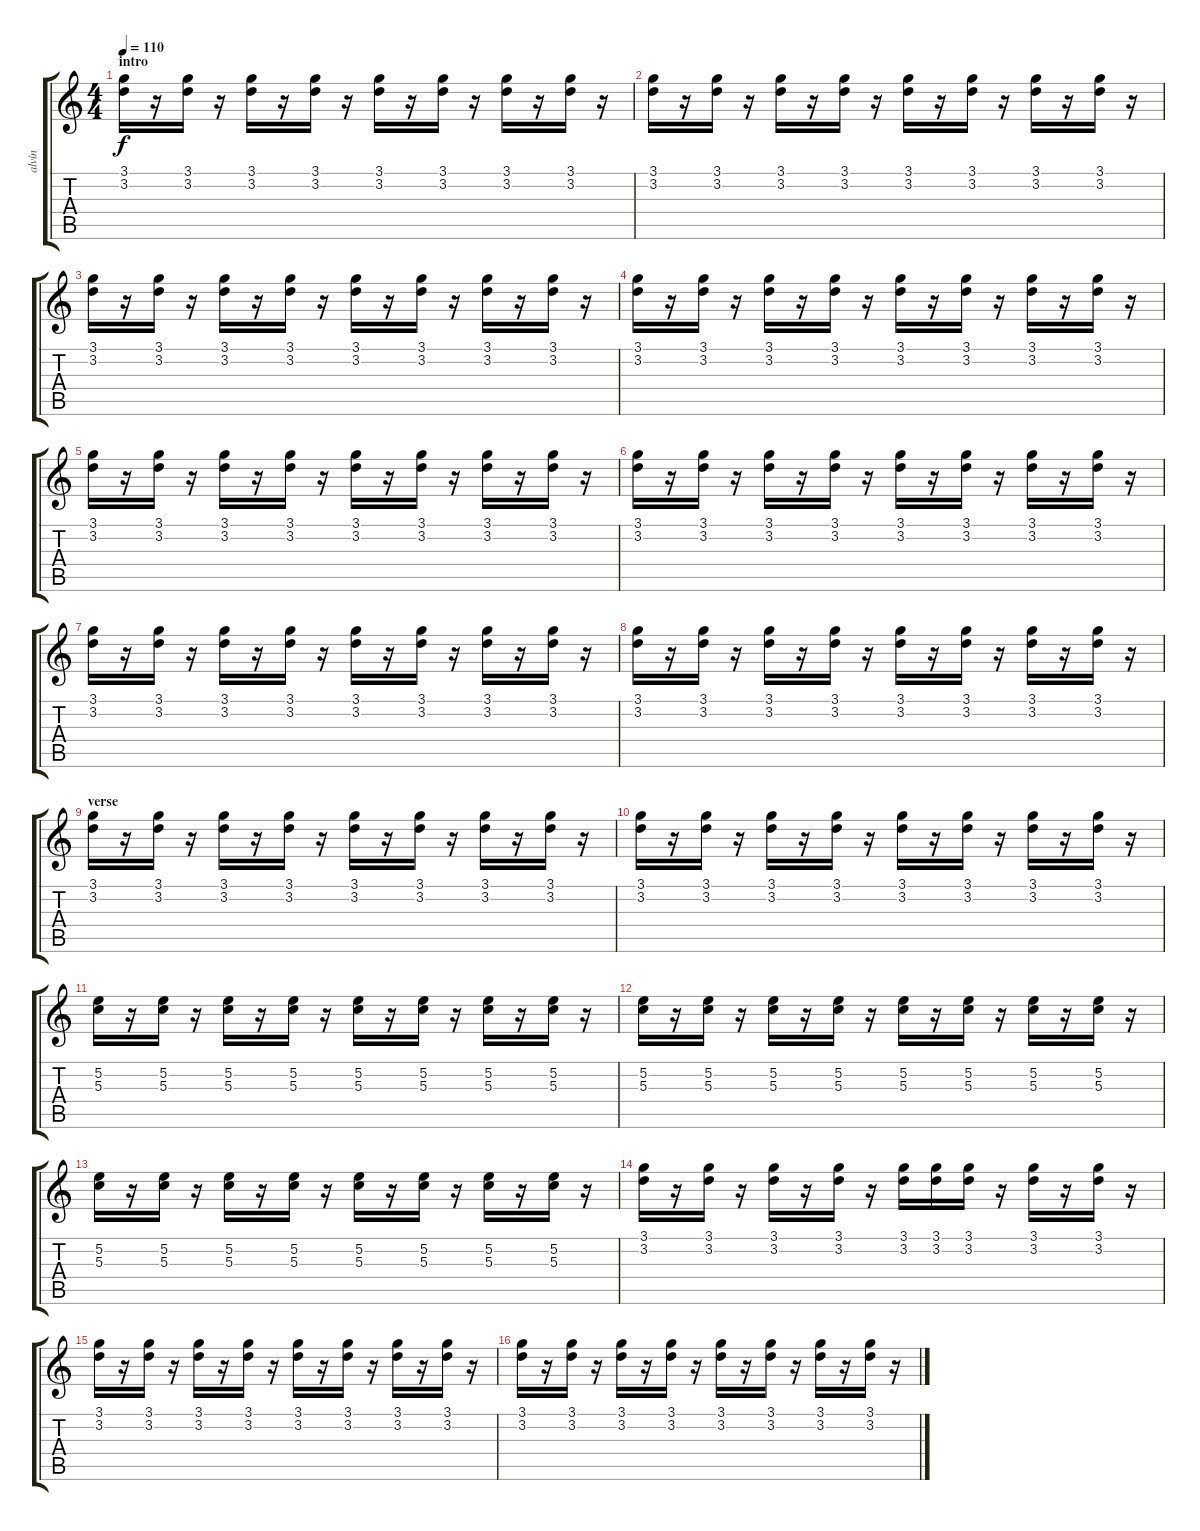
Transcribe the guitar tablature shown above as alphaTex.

\track ("alvin" "alvin") {instrument distortionguitar}
\staff {score tabs}
\tuning (E4 B3 G3 D3 A2 E2) {hide}
\ts (4 4)
\section ("" "intro")
\tempo 110
\clef g2
\ks c
(3.1 3.2).16{dy f instrument distortionguitar} r.16 (3.1 3.2).16 r.16 (3.1 3.2).16 r.16 (3.1 3.2).16 r.16 (3.1 3.2).16 r.16 (3.1 3.2).16 r.16 (3.1 3.2).16 r.16 (3.1 3.2).16 r.16 |
(3.1 3.2).16 r.16 (3.1 3.2).16 r.16 (3.1 3.2).16 r.16 (3.1 3.2).16 r.16 (3.1 3.2).16 r.16 (3.1 3.2).16 r.16 (3.1 3.2).16 r.16 (3.1 3.2).16 r.16 |
(3.1 3.2).16 r.16 (3.1 3.2).16 r.16 (3.1 3.2).16 r.16 (3.1 3.2).16 r.16 (3.1 3.2).16 r.16 (3.1 3.2).16 r.16 (3.1 3.2).16 r.16 (3.1 3.2).16 r.16 |
(3.1 3.2).16 r.16 (3.1 3.2).16 r.16 (3.1 3.2).16 r.16 (3.1 3.2).16 r.16 (3.1 3.2).16 r.16 (3.1 3.2).16 r.16 (3.1 3.2).16 r.16 (3.1 3.2).16 r.16 |
(3.1 3.2).16 r.16 (3.1 3.2).16 r.16 (3.1 3.2).16 r.16 (3.1 3.2).16 r.16 (3.1 3.2).16 r.16 (3.1 3.2).16 r.16 (3.1 3.2).16 r.16 (3.1 3.2).16 r.16 |
(3.1 3.2).16 r.16 (3.1 3.2).16 r.16 (3.1 3.2).16 r.16 (3.1 3.2).16 r.16 (3.1 3.2).16 r.16 (3.1 3.2).16 r.16 (3.1 3.2).16 r.16 (3.1 3.2).16 r.16 |
(3.1 3.2).16 r.16 (3.1 3.2).16 r.16 (3.1 3.2).16 r.16 (3.1 3.2).16 r.16 (3.1 3.2).16 r.16 (3.1 3.2).16 r.16 (3.1 3.2).16 r.16 (3.1 3.2).16 r.16 |
(3.1 3.2).16 r.16 (3.1 3.2).16 r.16 (3.1 3.2).16 r.16 (3.1 3.2).16 r.16 (3.1 3.2).16 r.16 (3.1 3.2).16 r.16 (3.1 3.2).16 r.16 (3.1 3.2).16 r.16 |
\section ("" "verse")
(3.1 3.2).16 r.16 (3.1 3.2).16 r.16 (3.1 3.2).16 r.16 (3.1 3.2).16 r.16 (3.1 3.2).16 r.16 (3.1 3.2).16 r.16 (3.1 3.2).16 r.16 (3.1 3.2).16 r.16 |
(3.1 3.2).16 r.16 (3.1 3.2).16 r.16 (3.1 3.2).16 r.16 (3.1 3.2).16 r.16 (3.1 3.2).16 r.16 (3.1 3.2).16 r.16 (3.1 3.2).16 r.16 (3.1 3.2).16 r.16 |
(5.2 5.3).16 r.16 (5.2 5.3).16 r.16 (5.2 5.3).16 r.16 (5.2 5.3).16 r.16 (5.2 5.3).16 r.16 (5.2 5.3).16 r.16 (5.2 5.3).16 r.16 (5.2 5.3).16 r.16 |
(5.2 5.3).16 r.16 (5.2 5.3).16 r.16 (5.2 5.3).16 r.16 (5.2 5.3).16 r.16 (5.2 5.3).16 r.16 (5.2 5.3).16 r.16 (5.2 5.3).16 r.16 (5.2 5.3).16 r.16 |
(5.2 5.3).16 r.16 (5.2 5.3).16 r.16 (5.2 5.3).16 r.16 (5.2 5.3).16 r.16 (5.2 5.3).16 r.16 (5.2 5.3).16 r.16 (5.2 5.3).16 r.16 (5.2 5.3).16 r.16 |
(3.1 3.2).16 r.16 (3.1 3.2).16 r.16 (3.1 3.2).16 r.16 (3.1 3.2).16 r.16 (3.1 3.2).16 (3.1 3.2).16 (3.1 3.2).16 r.16 (3.1 3.2).16 r.16 (3.1 3.2).16 r.16 |
(3.1 3.2).16 r.16 (3.1 3.2).16 r.16 (3.1 3.2).16 r.16 (3.1 3.2).16 r.16 (3.1 3.2).16 r.16 (3.1 3.2).16 r.16 (3.1 3.2).16 r.16 (3.1 3.2).16 r.16 |
(3.1 3.2).16 r.16 (3.1 3.2).16 r.16 (3.1 3.2).16 r.16 (3.1 3.2).16 r.16 (3.1 3.2).16 r.16 (3.1 3.2).16 r.16 (3.1 3.2).16 r.16 (3.1 3.2).16 r.16
